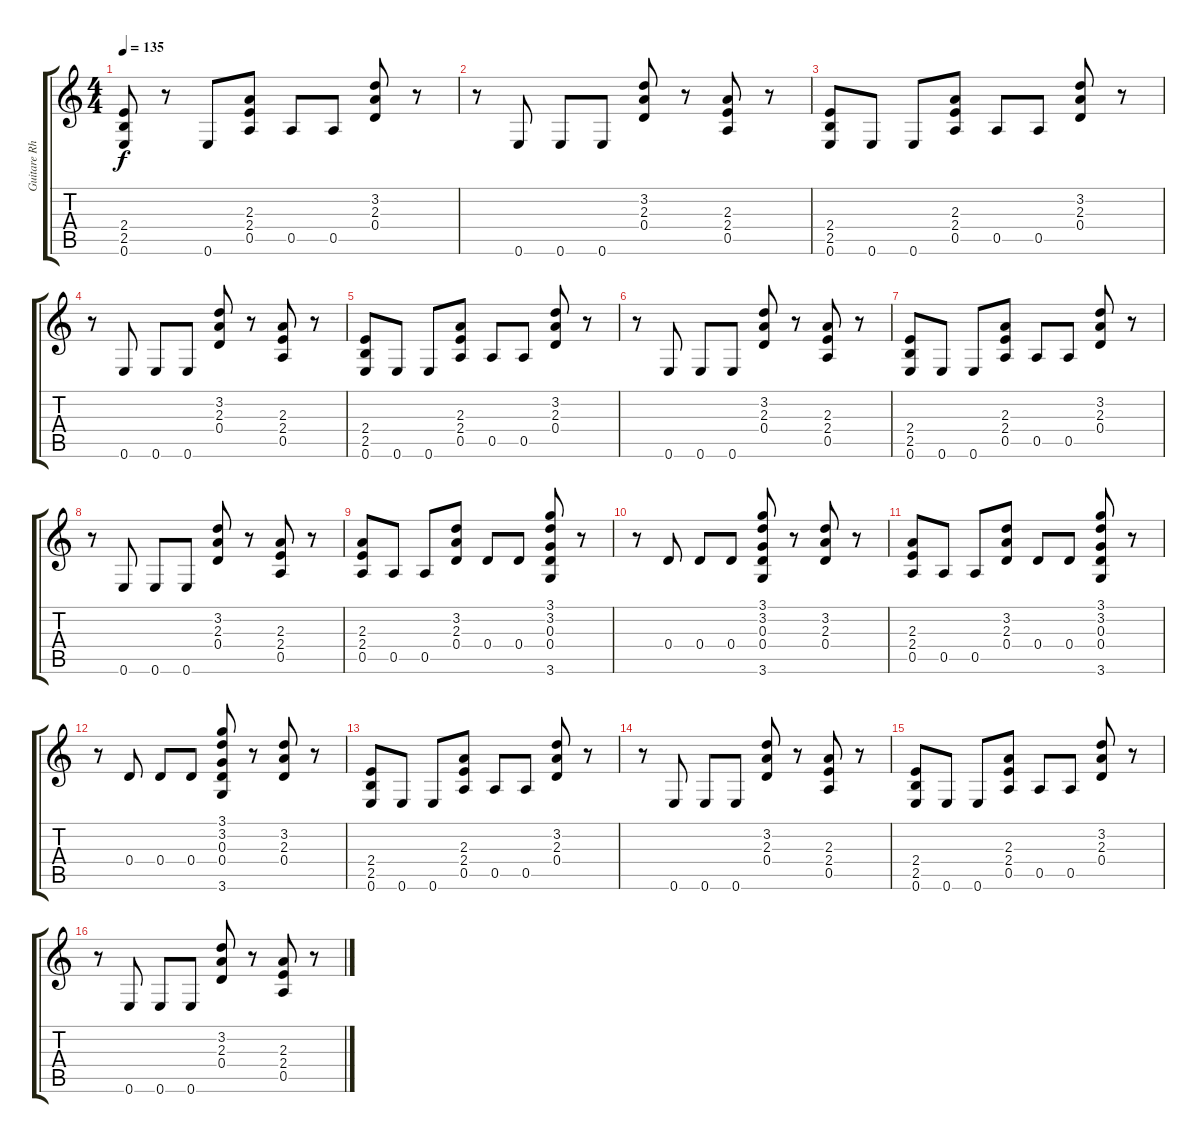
\track ("Guitare Rhytmique" "Guitare Rh") {instrument overdrivenguitar}
\staff {score tabs}
\tuning (E4 B3 G3 D3 A2 E2) {hide}
\ts (4 4)
\tempo 135
\clef g2
\ks c
(2.4 2.5 0.6).8{dy f} r.8 0.6.8 (2.3 2.4 0.5).8 0.5.8 0.5.8 (3.2 2.3 0.4).8 r.8 |
r.8 0.6.8 0.6.8 0.6.8 (3.2 2.3 0.4).8 r.8 (2.3 2.4 0.5).8 r.8 |
(2.4 2.5 0.6).8 0.6.8 0.6.8 (2.3 2.4 0.5).8 0.5.8 0.5.8 (3.2 2.3 0.4).8 r.8 |
r.8 0.6.8 0.6.8 0.6.8 (3.2 2.3 0.4).8 r.8 (2.3 2.4 0.5).8 r.8 |
(2.4 2.5 0.6).8 0.6.8 0.6.8 (2.3 2.4 0.5).8 0.5.8 0.5.8 (3.2 2.3 0.4).8 r.8 |
r.8 0.6.8 0.6.8 0.6.8 (3.2 2.3 0.4).8 r.8 (2.3 2.4 0.5).8 r.8 |
(2.4 2.5 0.6).8 0.6.8 0.6.8 (2.3 2.4 0.5).8 0.5.8 0.5.8 (3.2 2.3 0.4).8 r.8 |
r.8 0.6.8 0.6.8 0.6.8 (3.2 2.3 0.4).8 r.8 (2.3 2.4 0.5).8 r.8 |
(2.3 2.4 0.5).8 0.5.8 0.5.8 (3.2 2.3 0.4).8 0.4.8 0.4.8 (3.1 3.2 0.3 0.4 3.6).8 r.8 |
r.8 0.4.8 0.4.8 0.4.8 (3.1 3.2 0.3 0.4 3.6).8 r.8 (3.2 2.3 0.4).8 r.8 |
(2.3 2.4 0.5).8 0.5.8 0.5.8 (3.2 2.3 0.4).8 0.4.8 0.4.8 (3.1 3.2 0.3 0.4 3.6).8 r.8 |
r.8 0.4.8 0.4.8 0.4.8 (3.1 3.2 0.3 0.4 3.6).8 r.8 (3.2 2.3 0.4).8 r.8 |
(2.4 2.5 0.6).8 0.6.8 0.6.8 (2.3 2.4 0.5).8 0.5.8 0.5.8 (3.2 2.3 0.4).8 r.8 |
r.8 0.6.8 0.6.8 0.6.8 (3.2 2.3 0.4).8 r.8 (2.3 2.4 0.5).8 r.8 |
(2.4 2.5 0.6).8 0.6.8 0.6.8 (2.3 2.4 0.5).8 0.5.8 0.5.8 (3.2 2.3 0.4).8 r.8 |
r.8 0.6.8 0.6.8 0.6.8 (3.2 2.3 0.4).8 r.8 (2.3 2.4 0.5).8 r.8
